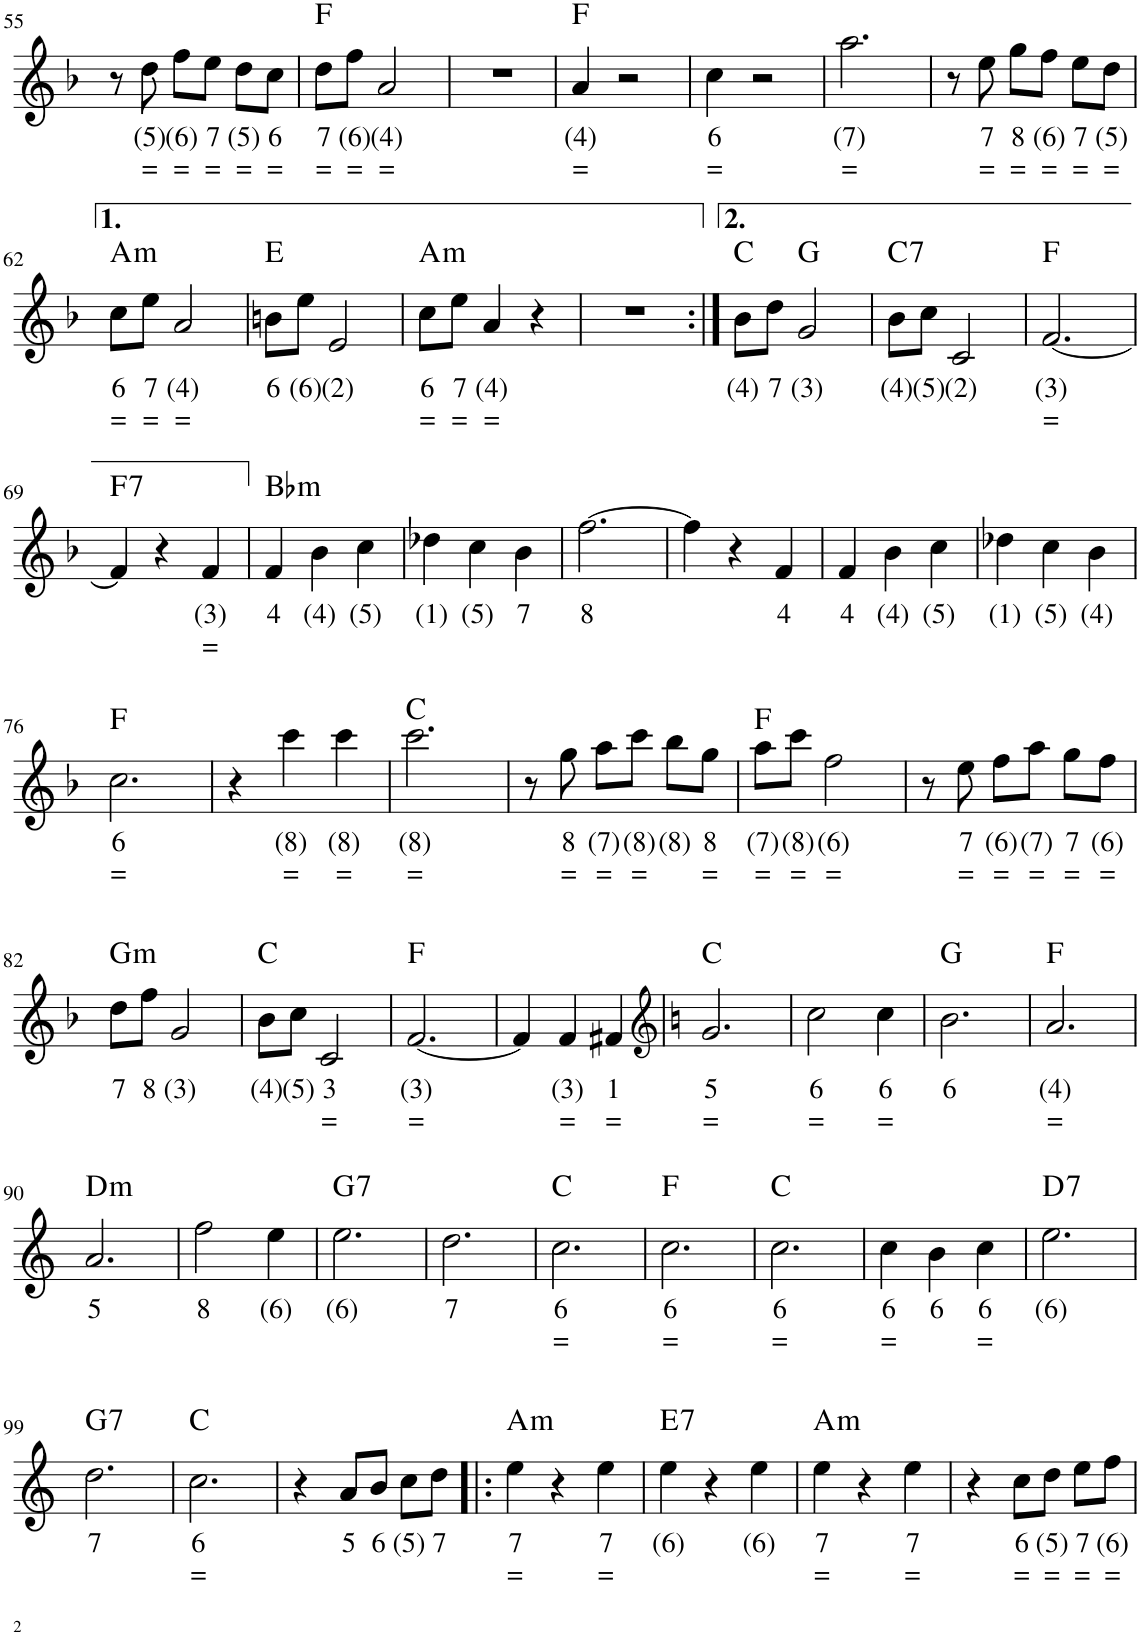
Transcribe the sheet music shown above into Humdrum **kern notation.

**kern	**text	**text	**harte
*part1	*part1	*part1	*part1
*staff1	*staff1	*staff1	*
*I"Stem	*	*	*
*I'Stm.	*	*	*
!!LO:PB:g=z
*clefG2	*	*	*
*k[b-]	*	*	*
*M3/4	*	*	*
=55	=55	=55	=55
8r	.	.	.
!	!LO:LY:b	!LO:LY:b	!
8dd\	(5)	=	.
!	!LO:LY:b	!LO:LY:b	!
8ff\L	(6)	=	.
!	!LO:LY:b	!LO:LY:b	!
8ee\J	7	=	.
!	!LO:LY:b	!LO:LY:b	!
8dd\L	(5)	=	.
!	!LO:LY:b	!LO:LY:b	!
8cc\J	6	=	.
=56	=56	=56	=56
!	!LO:LY:b	!LO:LY:b	!
8dd\L	7	=	F:maj
!	!LO:LY:b	!LO:LY:b	!
8ff\J	(6)	=	.
!	!LO:LY:b	!LO:LY:b	!
2a/	(4)	=	.
=57	=57	=57	=57
2.r	.	.	.
=58	=58	=58	=58
!	!LO:LY:b	!LO:LY:b	!
4a/	(4)	=	F:maj
2r	.	.	.
=59	=59	=59	=59
!	!LO:LY:b	!LO:LY:b	!
4cc\	6	=	.
2r	.	.	.
=60	=60	=60	=60
!	!LO:LY:b	!LO:LY:b	!
2.aa\	(7)	=	.
=61	=61	=61	=61
8r	.	.	.
!	!LO:LY:b	!LO:LY:b	!
8ee\	7	=	.
!	!LO:LY:b	!LO:LY:b	!
8gg\L	8	=	.
!	!LO:LY:b	!LO:LY:b	!
8ff\J	(6)	=	.
!	!LO:LY:b	!LO:LY:b	!
8ee\L	7	=	.
!	!LO:LY:b	!LO:LY:b	!
8dd\J	(5)	=	.
!!LO:LB:g=z
=62	=62	=62	=62
!	!LO:LY:b	!LO:LY:b	!LO:H:kt=m
8cc\L	6	=	A:min
!	!LO:LY:b	!LO:LY:b	!
8ee\J	7	=	.
!	!LO:LY:b	!LO:LY:b	!
2a/	(4)	=	.
=63	=63	=63	=63
!	!LO:LY:b	!	!
8bn\L	6	.	E:maj
!	!LO:LY:b	!	!
8ee\J	(6)	.	.
!	!LO:LY:b	!	!
2e/	(2)	.	.
=64	=64	=64	=64
!	!LO:LY:b	!LO:LY:b	!LO:H:kt=m
8cc\L	6	=	A:min
!	!LO:LY:b	!LO:LY:b	!
8ee\J	7	=	.
!	!LO:LY:b	!LO:LY:b	!
4a/	(4)	=	.
4r	.	.	.
=65	=65	=65	=65
2.r	.	.	.
=66:|!	=66:|!	=66:|!	=66:|!
!	!LO:LY:b	!	!
8b-\L	(4)	.	C:maj
!	!LO:LY:b	!	!
8dd\J	7	.	.
!	!LO:LY:b	!	!
2g/	(3)	.	G:maj
=67	=67	=67	=67
!	!LO:LY:b	!	!LO:H:kt=7
8b-\L	(4)	.	C:7
!	!LO:LY:b	!	!
8cc\J	(5)	.	.
!	!LO:LY:b	!	!
2c/	(2)	.	.
=68	=68	=68	=68
!	!LO:LY:b	!LO:LY:b	!
[2.f/	(3)	=	F:maj
!!LO:LB:g=z
=69	=69	=69	=69
!	!	!	!LO:H:kt=7
4f/]	.	.	F:7
4r	.	.	.
!	!LO:LY:b	!LO:LY:b	!
4f/	(3)	=	.
=70	=70	=70	=70
!	!LO:LY:b	!	!LO:H:kt=m
4f/	4	.	Bb:min
!	!LO:LY:b	!	!
4b-\	(4)	.	.
!	!LO:LY:b	!	!
4cc\	(5)	.	.
=71	=71	=71	=71
!	!LO:LY:b	!	!
4dd-X\	(1)	.	.
!	!LO:LY:b	!	!
4cc\	(5)	.	.
!	!LO:LY:b	!	!
4b-\	7	.	.
=72	=72	=72	=72
!	!LO:LY:b	!	!
[2.ff\	8	.	.
=73	=73	=73	=73
4ff\]	.	.	.
4r	.	.	.
!	!LO:LY:b	!	!
4f/	4	.	.
=74	=74	=74	=74
!	!LO:LY:b	!	!
4f/	4	.	.
!	!LO:LY:b	!	!
4b-\	(4)	.	.
!	!LO:LY:b	!	!
4cc\	(5)	.	.
=75	=75	=75	=75
!	!LO:LY:b	!	!
4dd-X\	(1)	.	.
!	!LO:LY:b	!	!
4cc\	(5)	.	.
!	!LO:LY:b	!	!
4b-\	(4)	.	.
!!LO:LB:g=z
=76	=76	=76	=76
!	!LO:LY:b	!LO:LY:b	!
2.cc\	6	=	F:maj
=77	=77	=77	=77
4r	.	.	.
!	!LO:LY:b	!LO:LY:b	!
4ccc\	(8)	=	.
!	!LO:LY:b	!LO:LY:b	!
4ccc\	(8)	=	.
=78	=78	=78	=78
!	!LO:LY:b	!LO:LY:b	!
2.ccc\	(8)	=	C:maj
=79	=79	=79	=79
8r	.	.	.
!	!LO:LY:b	!LO:LY:b	!
8gg\	8	=	.
!	!LO:LY:b	!LO:LY:b	!
8aa\L	(7)	=	.
!	!LO:LY:b	!LO:LY:b	!
8ccc\J	(8)	=	.
!	!LO:LY:b	!	!
8bb-\L	(8)	.	.
!	!LO:LY:b	!LO:LY:b	!
8gg\J	8	=	.
=80	=80	=80	=80
!	!LO:LY:b	!LO:LY:b	!
8aa\L	(7)	=	F:maj
!	!LO:LY:b	!LO:LY:b	!
8ccc\J	(8)	=	.
!	!LO:LY:b	!LO:LY:b	!
2ff\	(6)	=	.
=81	=81	=81	=81
8r	.	.	.
!	!LO:LY:b	!LO:LY:b	!
8ee\	7	=	.
!	!LO:LY:b	!LO:LY:b	!
8ff\L	(6)	=	.
!	!LO:LY:b	!LO:LY:b	!
8aa\J	(7)	=	.
!	!LO:LY:b	!LO:LY:b	!
8gg\L	7	=	.
!	!LO:LY:b	!LO:LY:b	!
8ff\J	(6)	=	.
!!LO:LB:g=z
=82	=82	=82	=82
!	!LO:LY:b	!	!LO:H:kt=m
8dd\L	7	.	G:min
!	!LO:LY:b	!	!
8ff\J	8	.	.
!	!LO:LY:b	!	!
2g/	(3)	.	.
=83	=83	=83	=83
!	!LO:LY:b	!	!
8b-\L	(4)	.	C:maj
!	!LO:LY:b	!	!
8cc\J	(5)	.	.
!	!LO:LY:b	!LO:LY:b	!
2c/	3	=	.
=84	=84	=84	=84
!	!LO:LY:b	!LO:LY:b	!
[2.f/	(3)	=	F:maj
=85	=85	=85	=85
4f/]	.	.	.
!	!LO:LY:b	!LO:LY:b	!
4f/	(3)	=	.
!	!LO:LY:b	!LO:LY:b	!
4f#X/	1	=	.
=86	=86	=86	=86
*clefG2	*	*	*
*k[]	*	*	*
!	!LO:LY:b	!LO:LY:b	!
2.g/	5	=	C:maj
=87	=87	=87	=87
!	!LO:LY:b	!LO:LY:b	!
2cc\	6	=	.
!	!LO:LY:b	!LO:LY:b	!
4cc\	6	=	.
=88	=88	=88	=88
!	!LO:LY:b	!	!
2.b\	6	.	G:maj
=89	=89	=89	=89
!	!LO:LY:b	!LO:LY:b	!
2.a/	(4)	=	F:maj
!!LO:LB:g=z
=90	=90	=90	=90
!	!LO:LY:b	!	!LO:H:kt=m
2.a/	5	.	D:min
=91	=91	=91	=91
!	!LO:LY:b	!	!
2ff\	8	.	.
!	!LO:LY:b	!	!
4ee\	(6)	.	.
=92	=92	=92	=92
!	!LO:LY:b	!	!LO:H:kt=7
2.ee\	(6)	.	G:7
=93	=93	=93	=93
!	!LO:LY:b	!	!
2.dd\	7	.	.
=94	=94	=94	=94
!	!LO:LY:b	!LO:LY:b	!
2.cc\	6	=	C:maj
=95	=95	=95	=95
!	!LO:LY:b	!LO:LY:b	!
2.cc\	6	=	F:maj
=96	=96	=96	=96
!	!LO:LY:b	!LO:LY:b	!
2.cc\	6	=	C:maj
=97	=97	=97	=97
!	!LO:LY:b	!LO:LY:b	!
4cc\	6	=	.
!	!LO:LY:b	!	!
4b\	6	.	.
!	!LO:LY:b	!LO:LY:b	!
4cc\	6	=	.
=98	=98	=98	=98
!	!LO:LY:b	!	!LO:H:kt=7
2.ee\	(6)	.	D:7
!!LO:LB:g=z
=99	=99	=99	=99
!	!LO:LY:b	!	!LO:H:kt=7
2.dd\	7	.	G:7
=100	=100	=100	=100
!	!LO:LY:b	!LO:LY:b	!
2.cc\	6	=	C:maj
=101	=101	=101	=101
4r	.	.	.
!	!LO:LY:b	!	!
8a/L	5	.	.
!	!LO:LY:b	!	!
8b/J	6	.	.
!	!LO:LY:b	!	!
8cc\L	(5)	.	.
!	!LO:LY:b	!	!
8dd\J	7	.	.
=102!|:	=102!|:	=102!|:	=102!|:
!	!LO:LY:b	!LO:LY:b	!LO:H:kt=m
4ee\	7	=	A:min
4r	.	.	.
!	!LO:LY:b	!LO:LY:b	!
4ee\	7	=	.
=103	=103	=103	=103
!	!LO:LY:b	!	!LO:H:kt=7
4ee\	(6)	.	E:7
4r	.	.	.
!	!LO:LY:b	!	!
4ee\	(6)	.	.
=104	=104	=104	=104
!	!LO:LY:b	!LO:LY:b	!LO:H:kt=m
4ee\	7	=	A:min
4r	.	.	.
!	!LO:LY:b	!LO:LY:b	!
4ee\	7	=	.
=105	=105	=105	=105
4r	.	.	.
!	!LO:LY:b	!LO:LY:b	!
8cc\L	6	=	.
!	!LO:LY:b	!LO:LY:b	!
8dd\J	(5)	=	.
!	!LO:LY:b	!LO:LY:b	!
8ee\L	7	=	.
!	!LO:LY:b	!LO:LY:b	!
8ff\J	(6)	=	.
=	=	=	=
*-	*-	*-	*-
